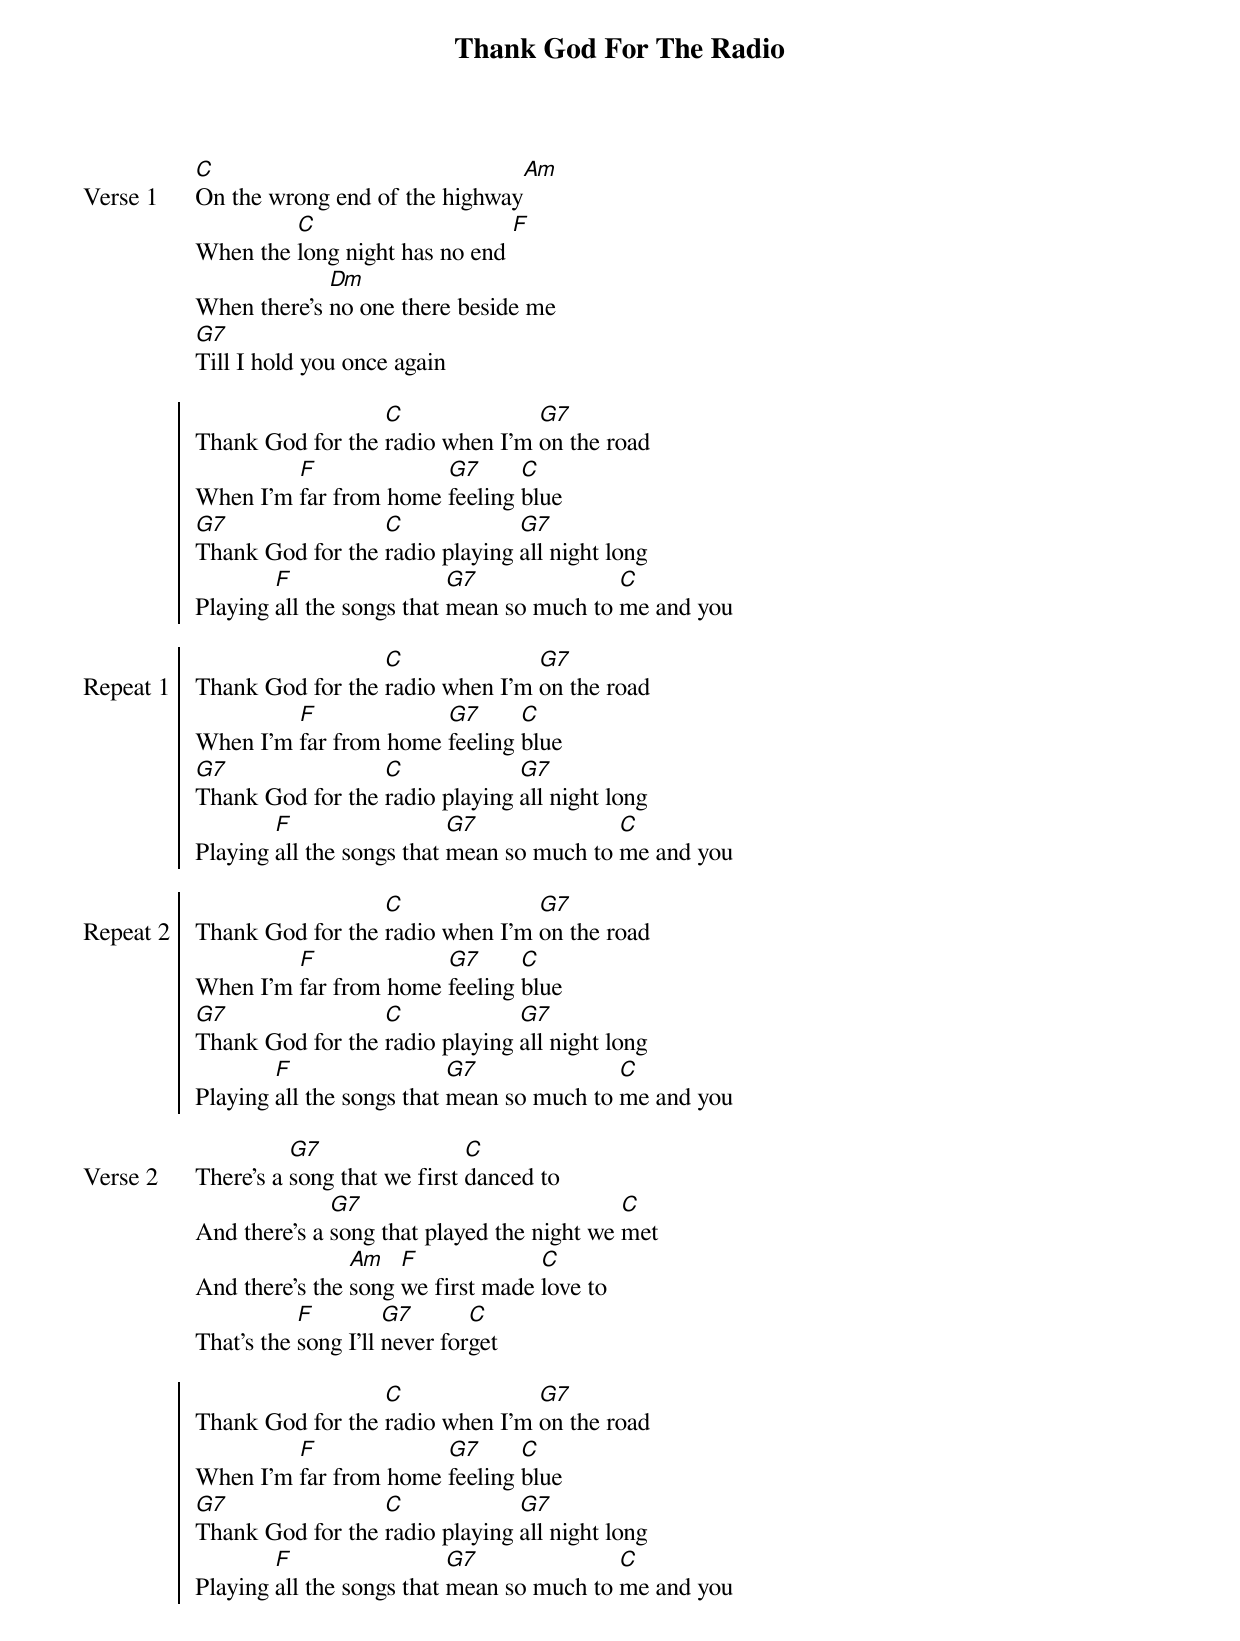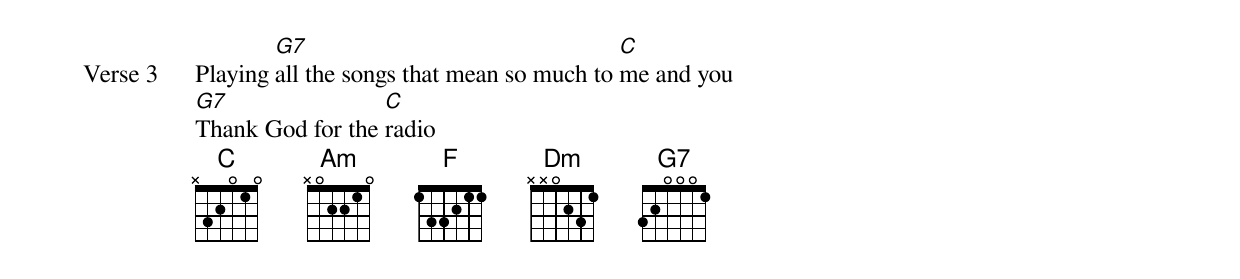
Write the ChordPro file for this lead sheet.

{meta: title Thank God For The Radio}
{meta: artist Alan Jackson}
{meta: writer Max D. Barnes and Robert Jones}

{start_of_verse: Verse 1}
[C]On the wrong end of the highway[Am]
When the [C]long night has no end [F]
When there's [Dm]no one there beside me
[G7]Till I hold you once again
{end_of_verse}

{start_of_chorus}
Thank God for the [C]radio when I'm [G7]on the road
When I'm [F]far from home [G7]feeling [C]blue
[G7]Thank God for the [C]radio playing [G7]all night long
Playing [F]all the songs that [G7]mean so much to [C]me and you
{end_of_chorus}

{start_of_chorus: Repeat 1}
Thank God for the [C]radio when I'm [G7]on the road
When I'm [F]far from home [G7]feeling [C]blue
[G7]Thank God for the [C]radio playing [G7]all night long
Playing [F]all the songs that [G7]mean so much to [C]me and you
{end_of_chorus}

{start_of_chorus: Repeat 2}
Thank God for the [C]radio when I'm [G7]on the road
When I'm [F]far from home [G7]feeling [C]blue
[G7]Thank God for the [C]radio playing [G7]all night long
Playing [F]all the songs that [G7]mean so much to [C]me and you
{end_of_chorus}

{start_of_verse: Verse 2}
There's a [G7]song that we first [C]danced to
And there's a [G7]song that played the night we [C]met
And there's the [Am]song [F]we first made [C]love to
That's the [F]song I'll [G7]never for[C]get
{end_of_verse}

{start_of_chorus}
Thank God for the [C]radio when I'm [G7]on the road
When I'm [F]far from home [G7]feeling [C]blue
[G7]Thank God for the [C]radio playing [G7]all night long
Playing [F]all the songs that [G7]mean so much to [C]me and you
{end_of_chorus}

{start_of_verse: Verse 3}
Playing [G7]all the songs that mean so much to [C]me and you
[G7]Thank God for the [C]radio
{end_of_verse}
